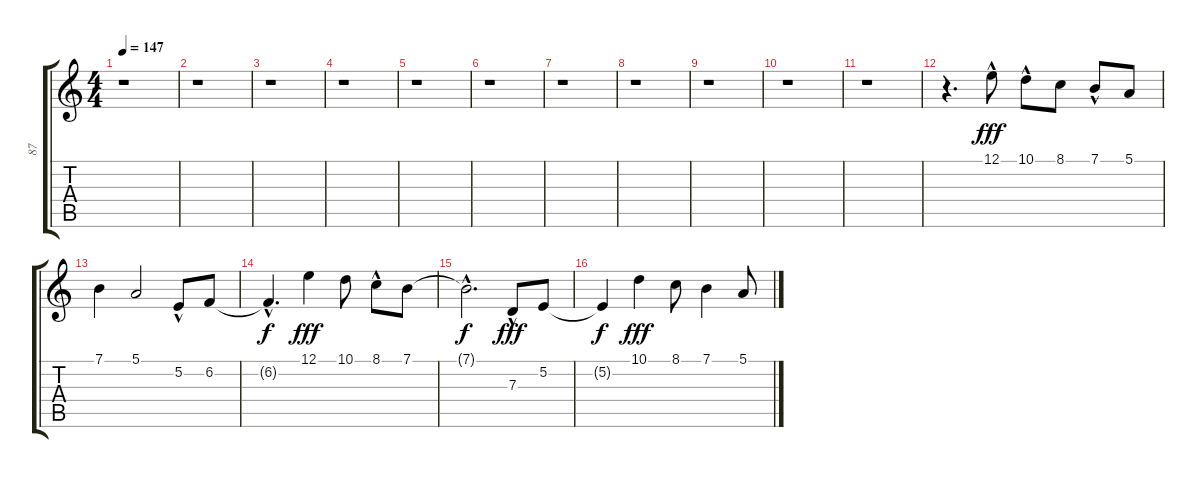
\track ("87" "87") {instrument lead8bassandlead}
\staff {score tabs}
\tuning (E4 B3 G3 D3 A2 E2) {hide}
\ts (4 4)
\tempo 147
\clef g2
\ks c
r.1{dy f} |
r.1 |
r.1 |
r.1 |
r.1 |
r.1 |
r.1 |
r.1 |
r.1 |
r.1 |
r.1 |
r.4{d} 12.1{hac}.8{dy fff} 10.1{hac}.8 8.1.8 7.1{hac}.8 5.1.8 |
7.1.4 5.1.2 5.2{hac}.8 6.2.8 |
6.2{hac t}.4{d dy f} 12.1.4{dy fff} 10.1.8 8.1{hac}.8 7.1.8 |
7.1{hac t}.2{d dy f} 7.3{hac}.8{dy fff} 5.2.8 |
5.2{t}.4{dy f} 10.1.4{dy fff} 8.1.8 7.1.4 5.1.8
